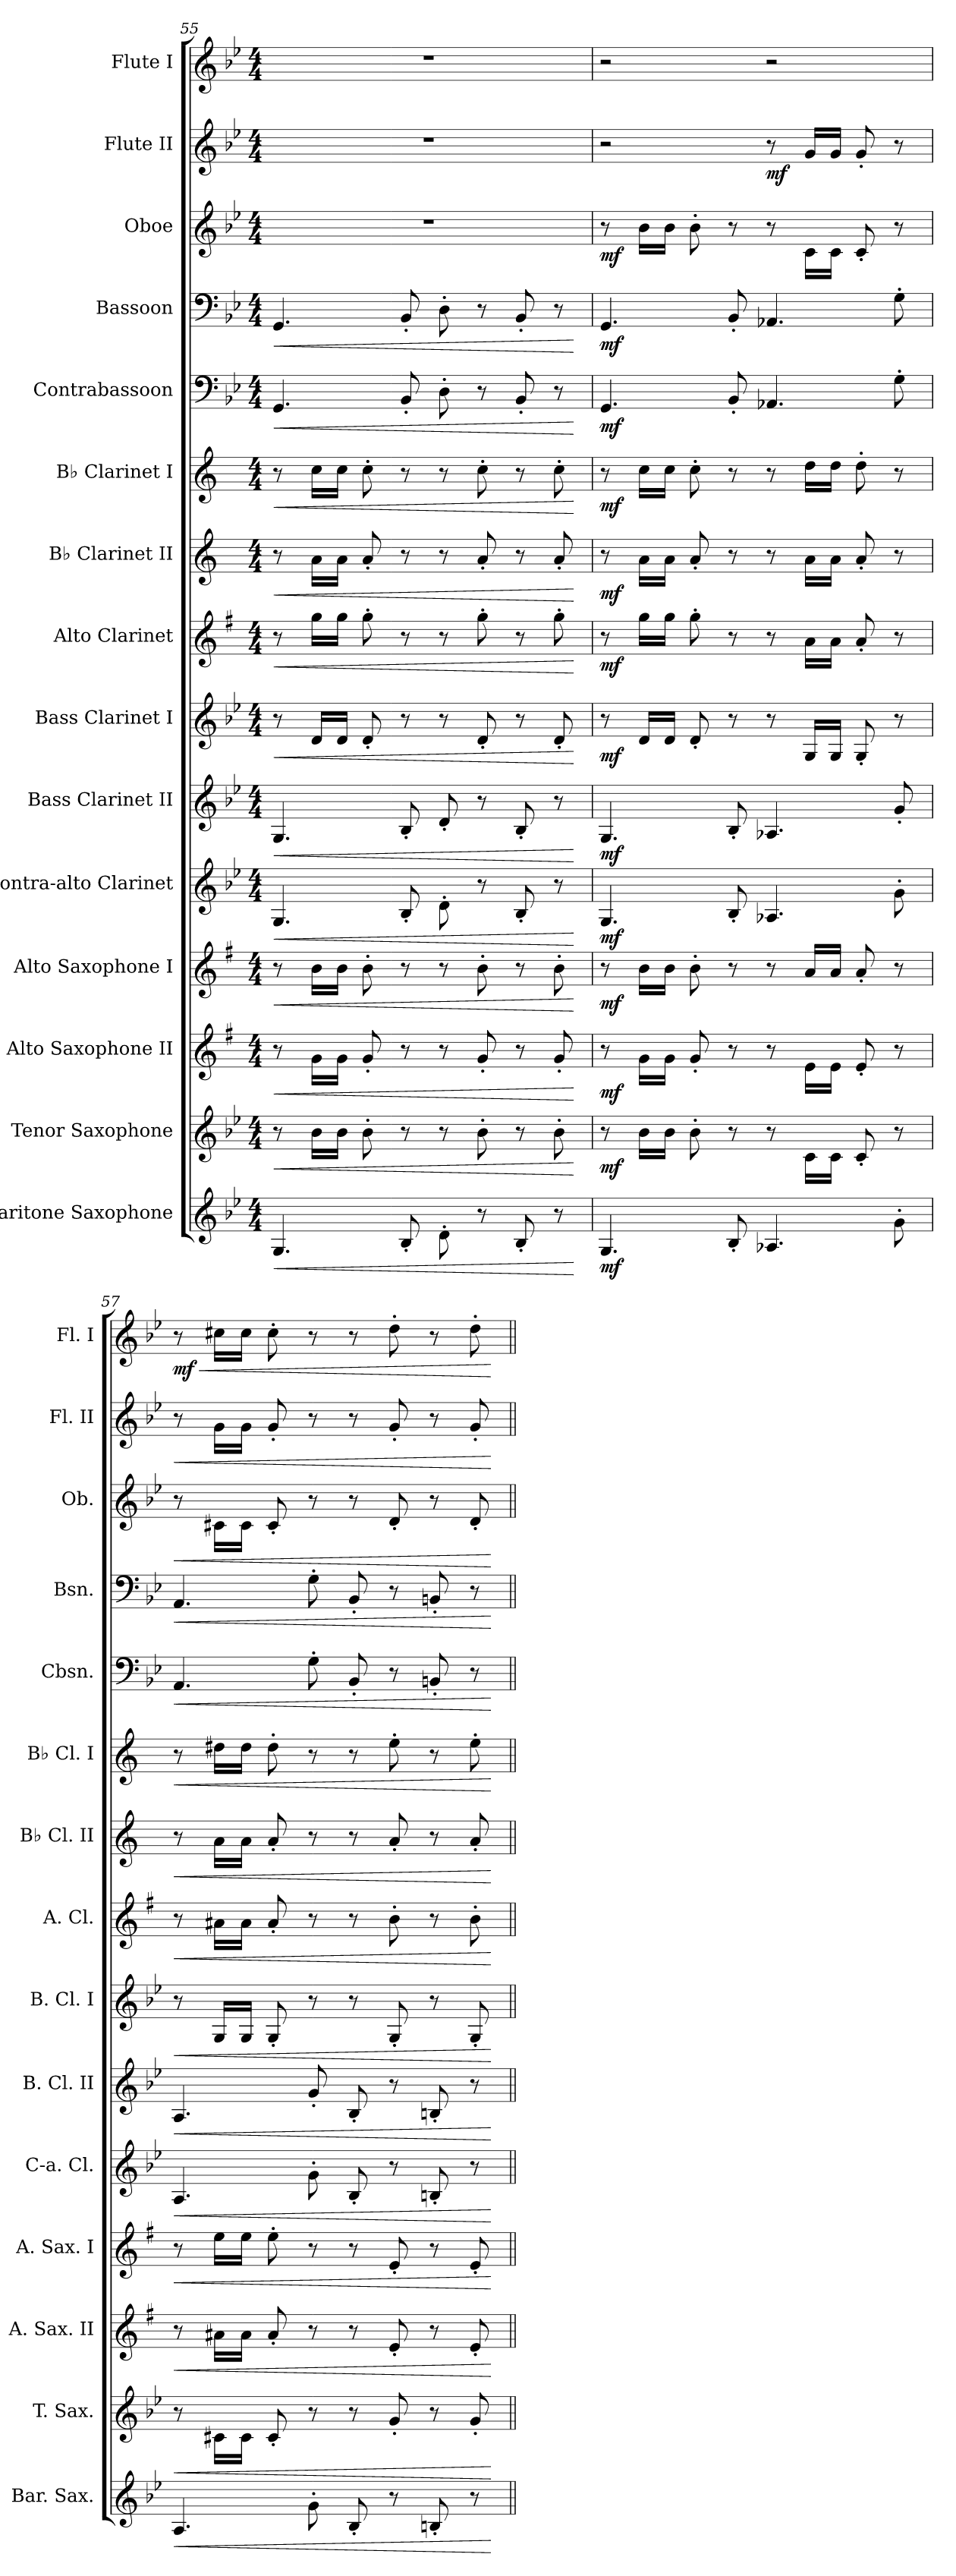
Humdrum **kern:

**kern	**dynam	**kern	**dynam	**kern	**dynam	**kern	**dynam	**kern	**dynam	**kern	**dynam	**kern	**dynam	**kern	**dynam	**kern	**dynam	**kern	**dynam	**kern	**dynam	**kern	**dynam	**kern	**dynam	**kern	**dynam	**kern	**dynam
*part15	*part15	*part14	*part14	*part13	*part13	*part12	*part12	*part11	*part11	*part10	*part10	*part9	*part9	*part8	*part8	*part7	*part7	*part6	*part6	*part5	*part5	*part4	*part4	*part3	*part3	*part2	*part2	*part1	*part1
*staff15	*staff15	*staff14	*staff14	*staff13	*staff13	*staff12	*staff12	*staff11	*staff11	*staff10	*staff10	*staff9	*staff9	*staff8	*staff8	*staff7	*staff7	*staff6	*staff6	*staff5	*staff5	*staff4	*staff4	*staff3	*staff3	*staff2	*staff2	*staff1	*staff1
*I"Baritone Saxophone	*	*I"Tenor Saxophone	*	*I"Alto Saxophone II	*	*I"Alto Saxophone I	*	*I"Contra-alto Clarinet	*	*I"Bass Clarinet II	*	*I"Bass Clarinet I	*	*I"Alto Clarinet	*	*I"B♭ Clarinet II	*	*I"B♭ Clarinet I	*	*I"Contrabassoon	*	*I"Bassoon	*	*I"Oboe	*	*I"Flute II	*	*I"Flute I	*
*I'Bar. Sax.	*	*I'T. Sax.	*	*I'A. Sax. II	*	*I'A. Sax. I	*	*I'C-a. Cl.	*	*I'B. Cl. II	*	*I'B. Cl. I	*	*I'A. Cl.	*	*I'B♭ Cl. II	*	*I'B♭ Cl. I	*	*I'Cbsn.	*	*I'Bsn.	*	*I'Ob.	*	*I'Fl. II	*	*I'Fl. I	*
*clefG2	*	*clefG2	*	*clefG2	*	*clefG2	*	*clefG2	*	*clefG2	*	*clefG2	*	*clefG2	*	*clefG2	*	*clefG2	*	*clefF4	*	*clefF4	*	*clefG2	*	*clefG2	*	*clefG2	*
*ITrd12c21	*	*ITrd8c14	*	*ITrd5c9	*	*ITrd5c9	*	*ITrd12c21	*	*ITrd8c14	*	*ITrd8c14	*	*ITrd5c9	*	*ITrd1c2	*	*ITrd1c2	*	*ITrd7c12	*	*	*	*	*	*	*	*	*
*k[b-e-]	*	*k[b-e-]	*	*k[b-e-]	*	*k[b-e-]	*	*k[b-e-]	*	*k[b-e-]	*	*k[b-e-]	*	*k[b-e-]	*	*k[b-e-]	*	*k[b-e-]	*	*k[b-e-]	*	*k[b-e-]	*	*k[b-e-]	*	*k[b-e-]	*	*k[b-e-]	*
*M4/4	*	*M4/4	*	*M4/4	*	*M4/4	*	*M4/4	*	*M4/4	*	*M4/4	*	*M4/4	*	*M4/4	*	*M4/4	*	*M4/4	*	*M4/4	*	*M4/4	*	*M4/4	*	*M4/4	*
*MM70	*	*MM70	*	*MM70	*	*MM70	*	*MM70	*	*MM70	*	*MM70	*	*MM70	*	*MM70	*	*MM70	*	*MM70	*	*MM70	*	*MM70	*	*MM70	*	*MM70	*
=55	=55	=55	=55	=55	=55	=55	=55	=55	=55	=55	=55	=55	=55	=55	=55	=55	=55	=55	=55	=55	=55	=55	=55	=55	=55	=55	=55	=55	=55
!	!LO:HP:b	!	!LO:HP:b	!	!LO:HP:b	!	!LO:HP:b	!	!LO:HP:b	!	!LO:HP:b	!	!LO:HP:b	!	!LO:HP:b	!	!LO:HP:b	!	!LO:HP:b	!	!LO:HP:b	!	!LO:HP:b	!	!	!	!	!	!
*	*	*	*	*	*	*	*	*	*	*	*	*	*	*	*	*	*	*	*	*	*	*	*	*	*	*	*	*^	*
4.GG/	<	8r	<	8r	<	8r	<	4.GG/	<	4.GG/	<	8r	<	8r	<	8r	<	8r	<	4.GGG/	<	4.GG/	<	1r	.	1r	.	1r	2ryy	.
.	.	16B-\LL	.	16B-\LL	.	16d\LL	.	.	.	.	.	16D/LL	.	16b-\LL	.	16g\LL	.	16b-\LL	.	.	.	.	.	.	.	.	.	.	.	.
.	.	16B-\JJ	.	16B-\JJ	.	16d\JJ	.	.	.	.	.	16D/JJ	.	16b-\JJ	.	16g\JJ	.	16b-\JJ	.	.	.	.	.	.	.	.	.	.	.	.
.	.	8B-'\	.	8B-'/	.	8d'\	.	.	.	.	.	8D'/	.	8b-'\	.	8g'/	.	8b-'\	.	.	.	.	.	.	.	.	.	.	.	.
8BB-'/	.	8r	.	8r	.	8r	.	8BB-'/	.	8BB-'/	.	8r	.	8r	.	8r	.	8r	.	8BBB-'/	.	8BB-'/	.	.	.	.	.	.	.	.
*	*	*	*	*	*	*	*	*	*	*	*	*	*	*	*	*	*	*	*	*	*	*	*	*	*	*	*	*MM75	*	*
8D'\	.	8r	.	8r	.	8r	.	8D'\	.	8D'/	.	8r	.	8r	.	8r	.	8r	.	8DD'\	.	8D'\	.	.	.	.	.	.	2ryy	.
8r	.	8B-'\	.	8B-'/	.	8d'\	.	8r	.	8r	.	8D'/	.	8b-'\	.	8g'/	.	8b-'\	.	8r	.	8r	.	.	.	.	.	.	.	.
8BB-'/	.	8r	.	8r	.	8r	.	8BB-'/	.	8BB-'/	.	8r	.	8r	.	8r	.	8r	.	8BBB-'/	.	8BB-'/	.	.	.	.	.	.	.	.
8r	.	8B-'\	.	8B-'/	.	8d'\	.	8r	.	8r	.	8D'/	.	8b-'\	.	8g'/	.	8b-'\	.	8r	.	8r	.	.	.	.	.	.	.	.
.	[	.	[	.	[	.	[	.	[	.	[	.	[	.	[	.	[	.	[	.	[	.	[	.	.	.	.	.	.	.
*	*	*	*	*	*	*	*	*	*	*	*	*	*	*	*	*	*	*	*	*	*	*	*	*	*	*	*	*v	*v	*
!!LO:PB:g=z
=56	=56	=56	=56	=56	=56	=56	=56	=56	=56	=56	=56	=56	=56	=56	=56	=56	=56	=56	=56	=56	=56	=56	=56	=56	=56	=56	=56	=56	=56
*	*	*	*	*	*	*	*	*	*	*	*	*	*	*	*	*	*	*	*	*	*	*	*	*	*	*	*	*MM80	*
*	*	*	*	*	*	*	*	*	*	*	*	*	*	*	*	*	*	*	*	*	*	*	*	*	*	*	*	*^	*
!	!LO:DY:b	!	!LO:DY:b	!	!LO:DY:b	!	!LO:DY:b	!	!LO:DY:b	!	!LO:DY:b	!	!LO:DY:b	!	!LO:DY:b	!	!LO:DY:b	!	!LO:DY:b	!	!LO:DY:b	!	!LO:DY:b	!	!LO:DY:b	!	!	!	!	!
*	*	*	*	*	*	*	*	*	*	*	*	*	*	*	*	*	*	*	*	*	*	*	*	*	*	*	*	*v	*v	*
4.GG/	mf	8r	mf	8r	mf	8r	mf	4.GG/	mf	4.GG/	mf	8r	mf	8r	mf	8r	mf	8r	mf	4.GGG/	mf	4.GG/	mf	8r	mf	2r	.	2r	.
.	.	16B-\LL	.	16B-\LL	.	16d\LL	.	.	.	.	.	16D/LL	.	16b-\LL	.	16g\LL	.	16b-\LL	.	.	.	.	.	16b-\LL	.	.	.	.	.
.	.	16B-\JJ	.	16B-\JJ	.	16d\JJ	.	.	.	.	.	16D/JJ	.	16b-\JJ	.	16g\JJ	.	16b-\JJ	.	.	.	.	.	16b-\JJ	.	.	.	.	.
.	.	8B-'\	.	8B-'/	.	8d'\	.	.	.	.	.	8D'/	.	8b-'\	.	8g'/	.	8b-'\	.	.	.	.	.	8b-'\	.	.	.	.	.
8BB-'/	.	8r	.	8r	.	8r	.	8BB-'/	.	8BB-'/	.	8r	.	8r	.	8r	.	8r	.	8BBB-'/	.	8BB-'/	.	8r	.	.	.	.	.
*	*	*	*	*	*	*	*	*	*	*	*	*	*	*	*	*	*	*	*	*	*	*	*	*	*	*	*	*MM85	*
!	!	!	!	!	!	!	!	!	!	!	!	!	!	!	!	!	!	!	!	!	!	!	!	!	!	!	!LO:DY:b	!	!
4.AA-X/	.	8r	.	8r	.	8r	.	4.AA-X/	.	4.AA-X/	.	8r	.	8r	.	8r	.	8r	.	4.AAA-X/	.	4.AA-X/	.	8r	.	8r	mf	2r	.
.	.	16C\LL	.	16G\LL	.	16c/LL	.	.	.	.	.	16GG/LL	.	16c\LL	.	16g\LL	.	16cc\LL	.	.	.	.	.	16c\LL	.	16g/LL	.	.	.
.	.	16C\JJ	.	16G\JJ	.	16c/JJ	.	.	.	.	.	16GG/JJ	.	16c\JJ	.	16g\JJ	.	16cc\JJ	.	.	.	.	.	16c\JJ	.	16g/JJ	.	.	.
.	.	8C'/	.	8G'/	.	8c'/	.	.	.	.	.	8GG'/	.	8c'/	.	8g'/	.	8cc'\	.	.	.	.	.	8c'/	.	8g'/	.	.	.
8G'\	.	8r	.	8r	.	8r	.	8G'\	.	8G'/	.	8r	.	8r	.	8r	.	8r	.	8GG'\	.	8G'\	.	8r	.	8r	.	.	.
=57	=57	=57	=57	=57	=57	=57	=57	=57	=57	=57	=57	=57	=57	=57	=57	=57	=57	=57	=57	=57	=57	=57	=57	=57	=57	=57	=57	=57	=57
*	*	*	*	*	*	*	*	*	*	*	*	*	*	*	*	*	*	*	*	*	*	*	*	*	*	*	*	*MM90	*
!	!LO:HP:b	!	!LO:HP:b	!	!LO:HP:b	!	!LO:HP:b	!	!LO:HP:b	!	!LO:HP:b	!	!LO:HP:b	!	!LO:HP:b	!	!LO:HP:b	!	!LO:HP:b	!	!LO:HP:b	!	!LO:HP:b	!	!LO:HP:b	!	!LO:HP:b	!	!LO:HP:b
!	!	!	!	!	!	!	!	!	!	!	!	!	!	!	!	!	!	!	!	!	!	!	!	!	!	!	!	!	!LO:DY:n=1:b
4.AA/	<	8r	<	8r	<	8r	<	4.AA/	<	4.AA/	<	8r	<	8r	<	8r	<	8r	<	4.AAA/	<	4.AA/	<	8r	<	8r	<	8r	< mf
.	.	16C#X\LL	.	16c#X\LL	.	16g\LL	.	.	.	.	.	16GG/LL	.	16c#X\LL	.	16g\LL	.	16cc#X\LL	.	.	.	.	.	16c#X\LL	.	16g\LL	.	16cc#X\LL	.
.	.	16C#\JJ	.	16c#\JJ	.	16g\JJ	.	.	.	.	.	16GG/JJ	.	16c#\JJ	.	16g\JJ	.	16cc#\JJ	.	.	.	.	.	16c#\JJ	.	16g\JJ	.	16cc#\JJ	.
.	.	8C#'/	.	8c#'/	.	8g'\	.	.	.	.	.	8GG'/	.	8c#'/	.	8g'/	.	8cc#'\	.	.	.	.	.	8c#'/	.	8g'/	.	8cc#'\	.
8G'\	.	8r	.	8r	.	8r	.	8G'\	.	8G'/	.	8r	.	8r	.	8r	.	8r	.	8GG'\	.	8G'\	.	8r	.	8r	.	8r	.
*	*	*	*	*	*	*	*	*	*	*	*	*	*	*	*	*	*	*	*	*	*	*	*	*	*	*	*	*MM95	*
8BB-'/	.	8r	.	8r	.	8r	.	8BB-'/	.	8BB-'/	.	8r	.	8r	.	8r	.	8r	.	8BBB-'/	.	8BB-'/	.	8r	.	8r	.	8r	.
8r	.	8G'/	.	8G'/	.	8G'/	.	8r	.	8r	.	8GG'/	.	8d'\	.	8g'/	.	8dd'\	.	8r	.	8r	.	8d'/	.	8g'/	.	8dd'\	.
8BBn'/	.	8r	.	8r	.	8r	.	8BBn'/	.	8BBn'/	.	8r	.	8r	.	8r	.	8r	.	8BBBn'/	.	8BBn'/	.	8r	.	8r	.	8r	.
8r	.	8G'/	.	8G'/	.	8G'/	.	8r	.	8r	.	8GG'/	.	8d'\	.	8g'/	.	8dd'\	.	8r	.	8r	.	8d'/	.	8g'/	.	8dd'\	.
.	[	.	[	.	[	.	[	.	[	.	[	.	[	.	[	.	[	.	[	.	[	.	[	.	[	.	[	.	[
=||	=||	=||	=||	=||	=||	=||	=||	=||	=||	=||	=||	=||	=||	=||	=||	=||	=||	=||	=||	=||	=||	=||	=||	=||	=||	=||	=||	=||	=||
*-	*-	*-	*-	*-	*-	*-	*-	*-	*-	*-	*-	*-	*-	*-	*-	*-	*-	*-	*-	*-	*-	*-	*-	*-	*-	*-	*-	*-	*-
